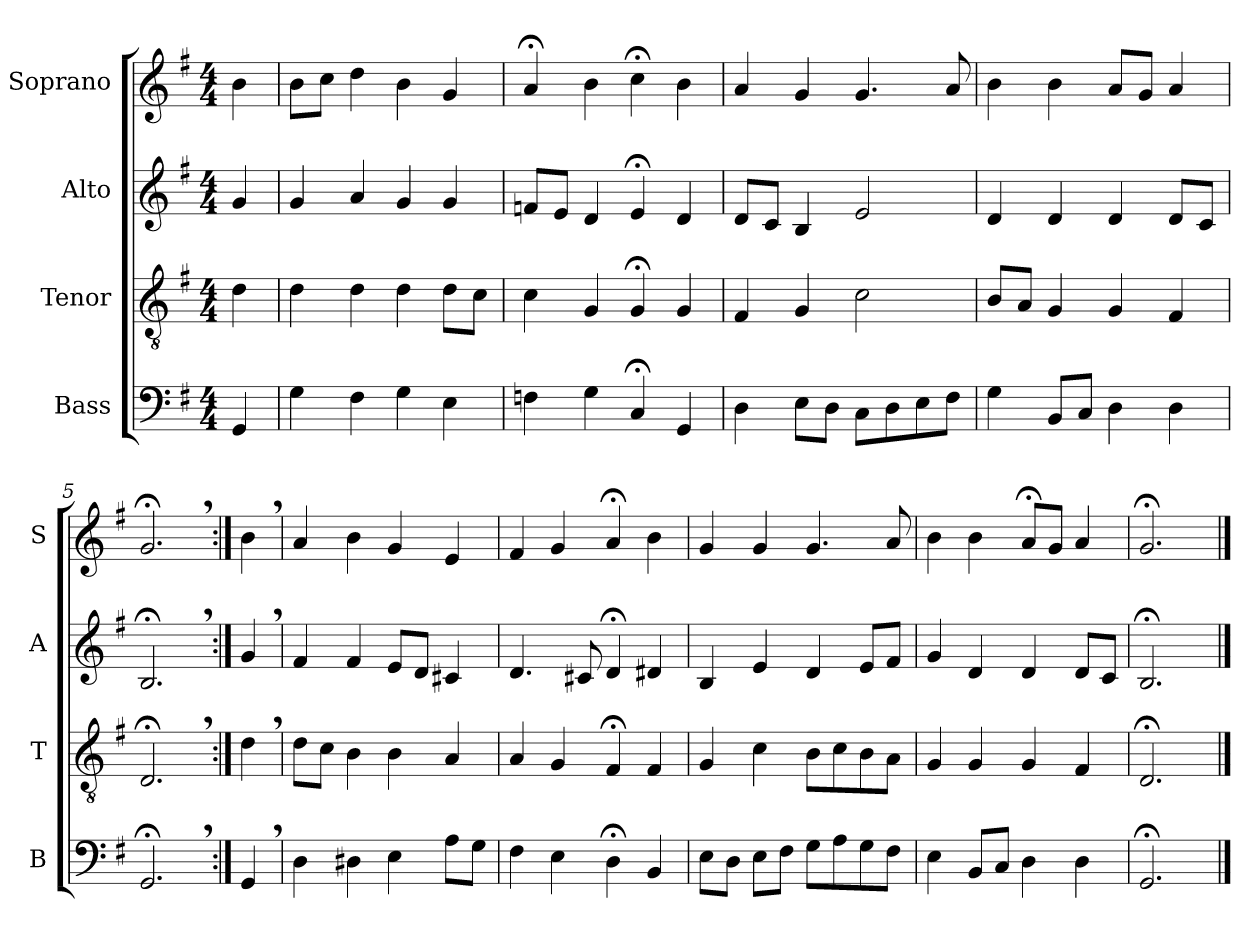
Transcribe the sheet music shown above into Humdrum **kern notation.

**kern	**kern	**kern	**kern
*part4	*part3	*part2	*part1
*staff4	*staff3	*staff2	*staff1
*I"Bass	*I"Tenor	*I"Alto	*I"Soprano
*I'B	*I'T	*I'A	*I'S
*clefF4	*clefGv2	*clefG2	*clefG2
*k[f#]	*k[f#]	*k[f#]	*k[f#]
*M4/4	*M4/4	*M4/4	*M4/4
=	=	=	=
4GG/	4d\	4g/	4b\
=1	=1	=1	=1
4G\	4d\	4g/	8b\L
.	.	.	8cc\J
4F#\	4d\	4a/	4dd\
4G\	4d\	4g/	4b\
4E\	8d\L	4g/	4g/
.	8c\J	.	.
=2	=2	=2	=2
4Fn\	4c\	8fn/L	4a;</
.	.	8e/J	.
4G\	4G/	4d/	4b\
4C;</	4G;</	4e;</	4cc;<\
4GG/	4G/	4d/	4b\
=3	=3	=3	=3
4D\	4F#/	8d/L	4a/
.	.	8c/J	.
8E\L	4G/	4B/	4g/
8D\J	.	.	.
8C\L	2c\	2e/	4.g/
8D\	.	.	.
8E\	.	.	.
8F#\J	.	.	8a/
=4	=4	=4	=4
4G\	8B/L	4d/	4b\
.	8A/J	.	.
8BB/L	4G/	4d/	4b\
8C/J	.	.	.
4D\	4G/	4d/	8a/L
.	.	.	8g/J
4D\	4F#/	8d/L	4a/
.	.	8c/J	.
=5	=5	=5	=5
2.GG;<,/	2.D;<,/	2.B;<,/	2.g;<,/
=5b:|!	=5b:|!	=5b:|!	=5b:|!
4GG,/	4d,\	4g,/	4b,\
=6	=6	=6	=6
4D\	8d\L	4f#/	4a/
.	8c\J	.	.
4D#X\	4B\	4f#/	4b\
4E\	4B\	8e/L	4g/
.	.	8d/J	.
8A\L	4A/	4c#X/	4e/
8G\J	.	.	.
=7	=7	=7	=7
4F#\	4A/	4.d/	4f#/
4E\	4G/	.	4g/
.	.	8c#X/	.
4D;<\	4F#;</	4d;</	4a;</
4BB/	4F#/	4d#X/	4b\
=8	=8	=8	=8
8E\L	4G/	4B/	4g/
8D\J	.	.	.
8E\L	4c\	4e/	4g/
8F#\J	.	.	.
8G\L	8B\L	4d/	4.g/
8A\	8c\	.	.
8G\	8B\	8e/L	.
8F#\J	8A\J	8f#/J	8a/
=9	=9	=9	=9
4E\	4G/	4g/	4b\
8BB/L	4G/	4d/	4b\
8C/J	.	.	.
4D\	4G/	4d/	8a;</L
.	.	.	8g/J
4D\	4F#/	8d/L	4a/
.	.	8c/J	.
=10	=10	=10	=10
2.GG;</	2.D;</	2.B;</	2.g;</
==	==	==	==
*-	*-	*-	*-
